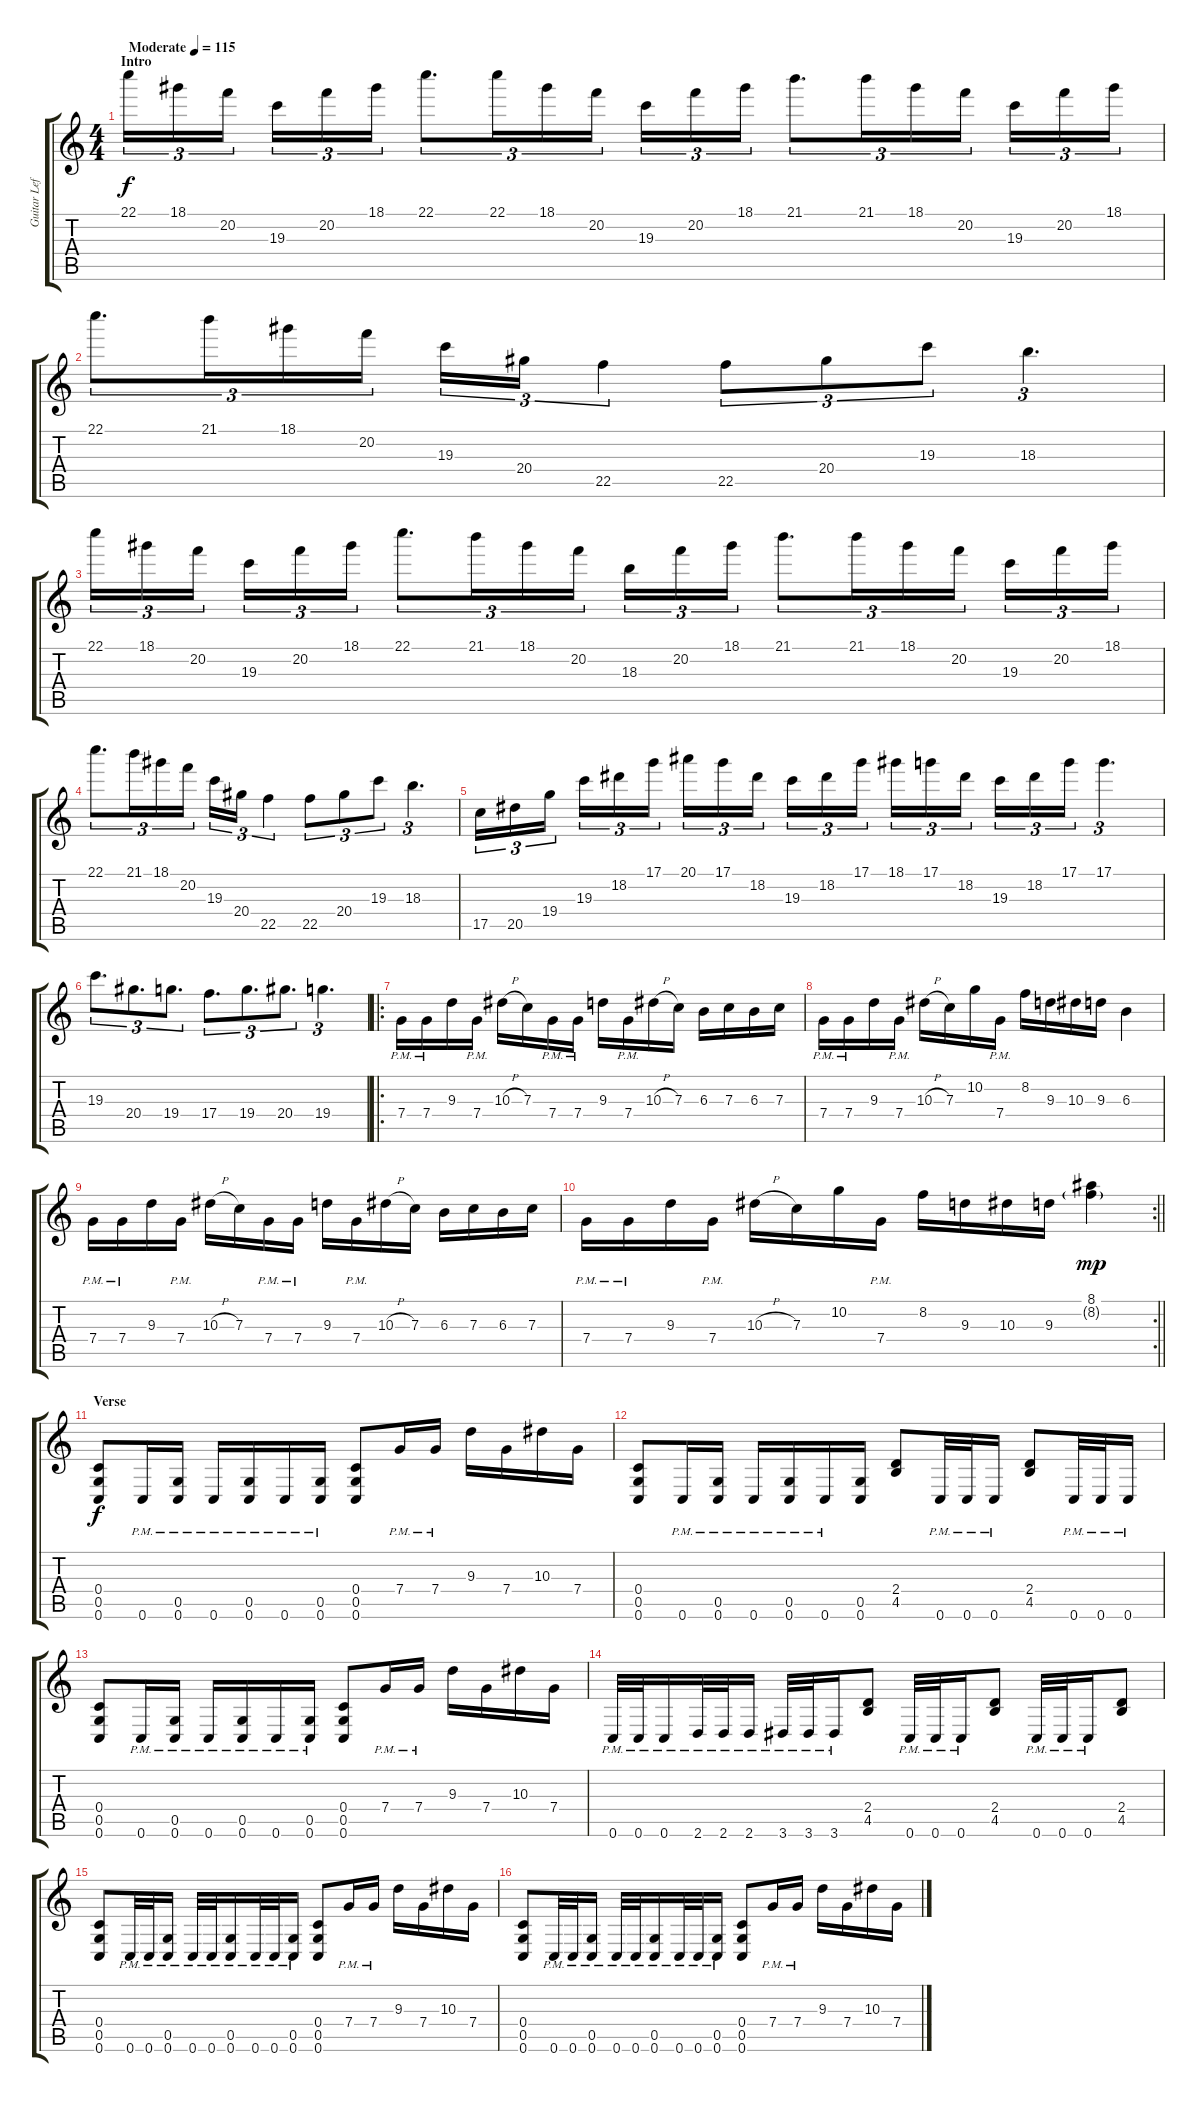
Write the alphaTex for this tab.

\track ("Guitar Left" "Guitar Lef") {instrument distortionguitar}
\staff {score tabs}
\tuning (D4 A3 F3 C3 G2 C2) {hide}
\ts (4 4)
\section ("" "Intro")
\tempo (115 "Moderate")
\clef g2
\ks c
22.1.16{tu (3 2) dy f instrument distortionguitar} 18.1.16{tu (3 2)} 20.2.16{tu (3 2) beam splitsecondary} 19.3.16{tu (3 2)} 20.2.16{tu (3 2)} 18.1.16{tu (3 2)} 22.1.8{d tu (3 2)} 22.1.16{tu (3 2)} 18.1.16{tu (3 2)} 20.2.16{tu (3 2)} 19.3.16{tu (3 2)} 20.2.16{tu (3 2)} 18.1.16{tu (3 2)} 21.1.8{d tu (3 2)} 21.1.16{tu (3 2)} 18.1.16{tu (3 2)} 20.2.16{tu (3 2) beam splitsecondary} 19.3.16{tu (3 2)} 20.2.16{tu (3 2)} 18.1.16{tu (3 2)} |
22.1.8{d tu (3 2)} 21.1.16{tu (3 2)} 18.1.16{tu (3 2)} 20.2.16{tu (3 2)} 19.3.16{tu (3 2)} 20.4.16{tu (3 2)} 22.5.4{tu (3 2)} 22.5.8{tu (3 2)} 20.4.8{tu (3 2)} 19.3.8{tu (3 2)} 18.3.4{d tu (3 2)} |
22.1.16{tu (3 2)} 18.1.16{tu (3 2)} 20.2.16{tu (3 2) beam splitsecondary} 19.3.16{tu (3 2)} 20.2.16{tu (3 2)} 18.1.16{tu (3 2)} 22.1.8{d tu (3 2)} 21.1.16{tu (3 2)} 18.1.16{tu (3 2)} 20.2.16{tu (3 2)} 18.3.16{tu (3 2)} 20.2.16{tu (3 2)} 18.1.16{tu (3 2)} 21.1.8{d tu (3 2)} 21.1.16{tu (3 2)} 18.1.16{tu (3 2)} 20.2.16{tu (3 2) beam splitsecondary} 19.3.16{tu (3 2)} 20.2.16{tu (3 2)} 18.1.16{tu (3 2)} |
22.1.8{d tu (3 2)} 21.1.16{tu (3 2)} 18.1.16{tu (3 2)} 20.2.16{tu (3 2)} 19.3.16{tu (3 2)} 20.4.16{tu (3 2)} 22.5.4{tu (3 2)} 22.5.8{tu (3 2)} 20.4.8{tu (3 2)} 19.3.8{tu (3 2)} 18.3.4{d tu (3 2)} |
17.5.16{tu (3 2)} 20.5.16{tu (3 2)} 19.4.16{tu (3 2) beam splitsecondary} 19.3.16{tu (3 2)} 18.2.16{tu (3 2)} 17.1.16{tu (3 2)} 20.1.16{tu (3 2)} 17.1.16{tu (3 2)} 18.2.16{tu (3 2) beam splitsecondary} 19.3.16{tu (3 2)} 18.2.16{tu (3 2)} 17.1.16{tu (3 2)} 18.1.16{tu (3 2)} 17.1.16{tu (3 2)} 18.2.16{tu (3 2) beam splitsecondary} 19.3.16{tu (3 2)} 18.2.16{tu (3 2)} 17.1.16{tu (3 2)} 17.1.4{d tu (3 2)} |
19.3.8{d tu (3 2)} 20.4.8{d tu (3 2)} 19.4.8{d tu (3 2)} 17.4.8{d tu (3 2)} 19.4.8{d tu (3 2)} 20.4.8{d tu (3 2)} 19.4.4{d tu (3 2)} |
\ro
7.4{pm}.16{balance 3} 7.4{pm}.16 9.3.16 7.4{pm}.16 10.3{h}.16 7.3.16 7.4{pm}.16 7.4{pm}.16 9.3.16 7.4{pm}.16 10.3{h}.16 7.3.16 6.3.16 7.3.16 6.3.16 7.3.16 |
7.4{pm}.16 7.4{pm}.16 9.3.16 7.4{pm}.16 10.3{h}.16 7.3.16 10.2.16 7.4{pm}.16 8.2.16 9.3.16 10.3.16 9.3.16 6.3.4 |
7.4{pm}.16 7.4{pm}.16 9.3.16 7.4{pm}.16 10.3{h}.16 7.3.16 7.4{pm}.16 7.4{pm}.16 9.3.16 7.4{pm}.16 10.3{h}.16 7.3.16 6.3.16 7.3.16 6.3.16 7.3.16 |
\rc 2
\barLineRight lightlight
7.4{pm}.16 7.4{pm}.16 9.3.16 7.4{pm}.16 10.3{h}.16 7.3.16 10.2.16 7.4{pm}.16 8.2.16 9.3.16 10.3.16 9.3.16 (8.1 8.2{g}).4{dy mp} |
\section ("" "Verse")
(0.4 0.5 0.6).8{dy f} 0.6{pm}.16 (0.5{pm} 0.6{pm}).16 0.6{pm}.16 (0.5{pm} 0.6{pm}).16 0.6{pm}.16 (0.5{pm} 0.6{pm}).16 (0.4 0.5 0.6).8 7.4{pm}.16 7.4{pm}.16 9.3.16 7.4.16 10.3.16 7.4.16 |
(0.4 0.5 0.6).8 0.6{pm}.16 (0.5{pm} 0.6{pm}).16 0.6{pm}.16 (0.5{pm} 0.6{pm}).16 0.6{pm}.16 (0.5 0.6).16 (2.4 4.5).8 0.6{pm}.32 0.6{pm}.32 0.6{pm}.16 (2.4 4.5).8 0.6{pm}.32 0.6{pm}.32 0.6{pm}.16 |
(0.4 0.5 0.6).8 0.6{pm}.16 (0.5{pm} 0.6{pm}).16 0.6{pm}.16 (0.5{pm} 0.6{pm}).16 0.6{pm}.16 (0.5{pm} 0.6{pm}).16 (0.4 0.5 0.6).8 7.4{pm}.16 7.4{pm}.16 9.3.16 7.4.16 10.3.16 7.4.16 |
0.6{pm}.32 0.6{pm}.32 0.6{pm}.16 2.6{pm}.32 2.6{pm}.32 2.6{pm}.16 3.6{pm}.32 3.6{pm}.32 3.6{pm}.16 (2.4 4.5).8 0.6{pm}.32 0.6{pm}.32 0.6{pm}.16 (2.4 4.5).8 0.6{pm}.32 0.6{pm}.32 0.6{pm}.16 (2.4 4.5).8 |
(0.4 0.5 0.6).8 0.6{pm}.32 0.6{pm}.32 (0.5{pm} 0.6{pm}).16 0.6{pm}.32 0.6{pm}.32 (0.5{pm} 0.6{pm}).16 0.6{pm}.32 0.6{pm}.32 (0.5{pm} 0.6{pm}).16 (0.4 0.5 0.6).8 7.4{pm}.16 7.4{pm}.16 9.3.16 7.4.16 10.3.16 7.4.16 |
(0.4 0.5 0.6).8 0.6{pm}.32 0.6{pm}.32 (0.5{pm} 0.6{pm}).16 0.6{pm}.32 0.6{pm}.32 (0.5{pm} 0.6{pm}).16 0.6{pm}.32 0.6{pm}.32 (0.5{pm} 0.6{pm}).16 (0.4 0.5 0.6).8 7.4{pm}.16 7.4{pm}.16 9.3.16 7.4.16 10.3.16 7.4.16
